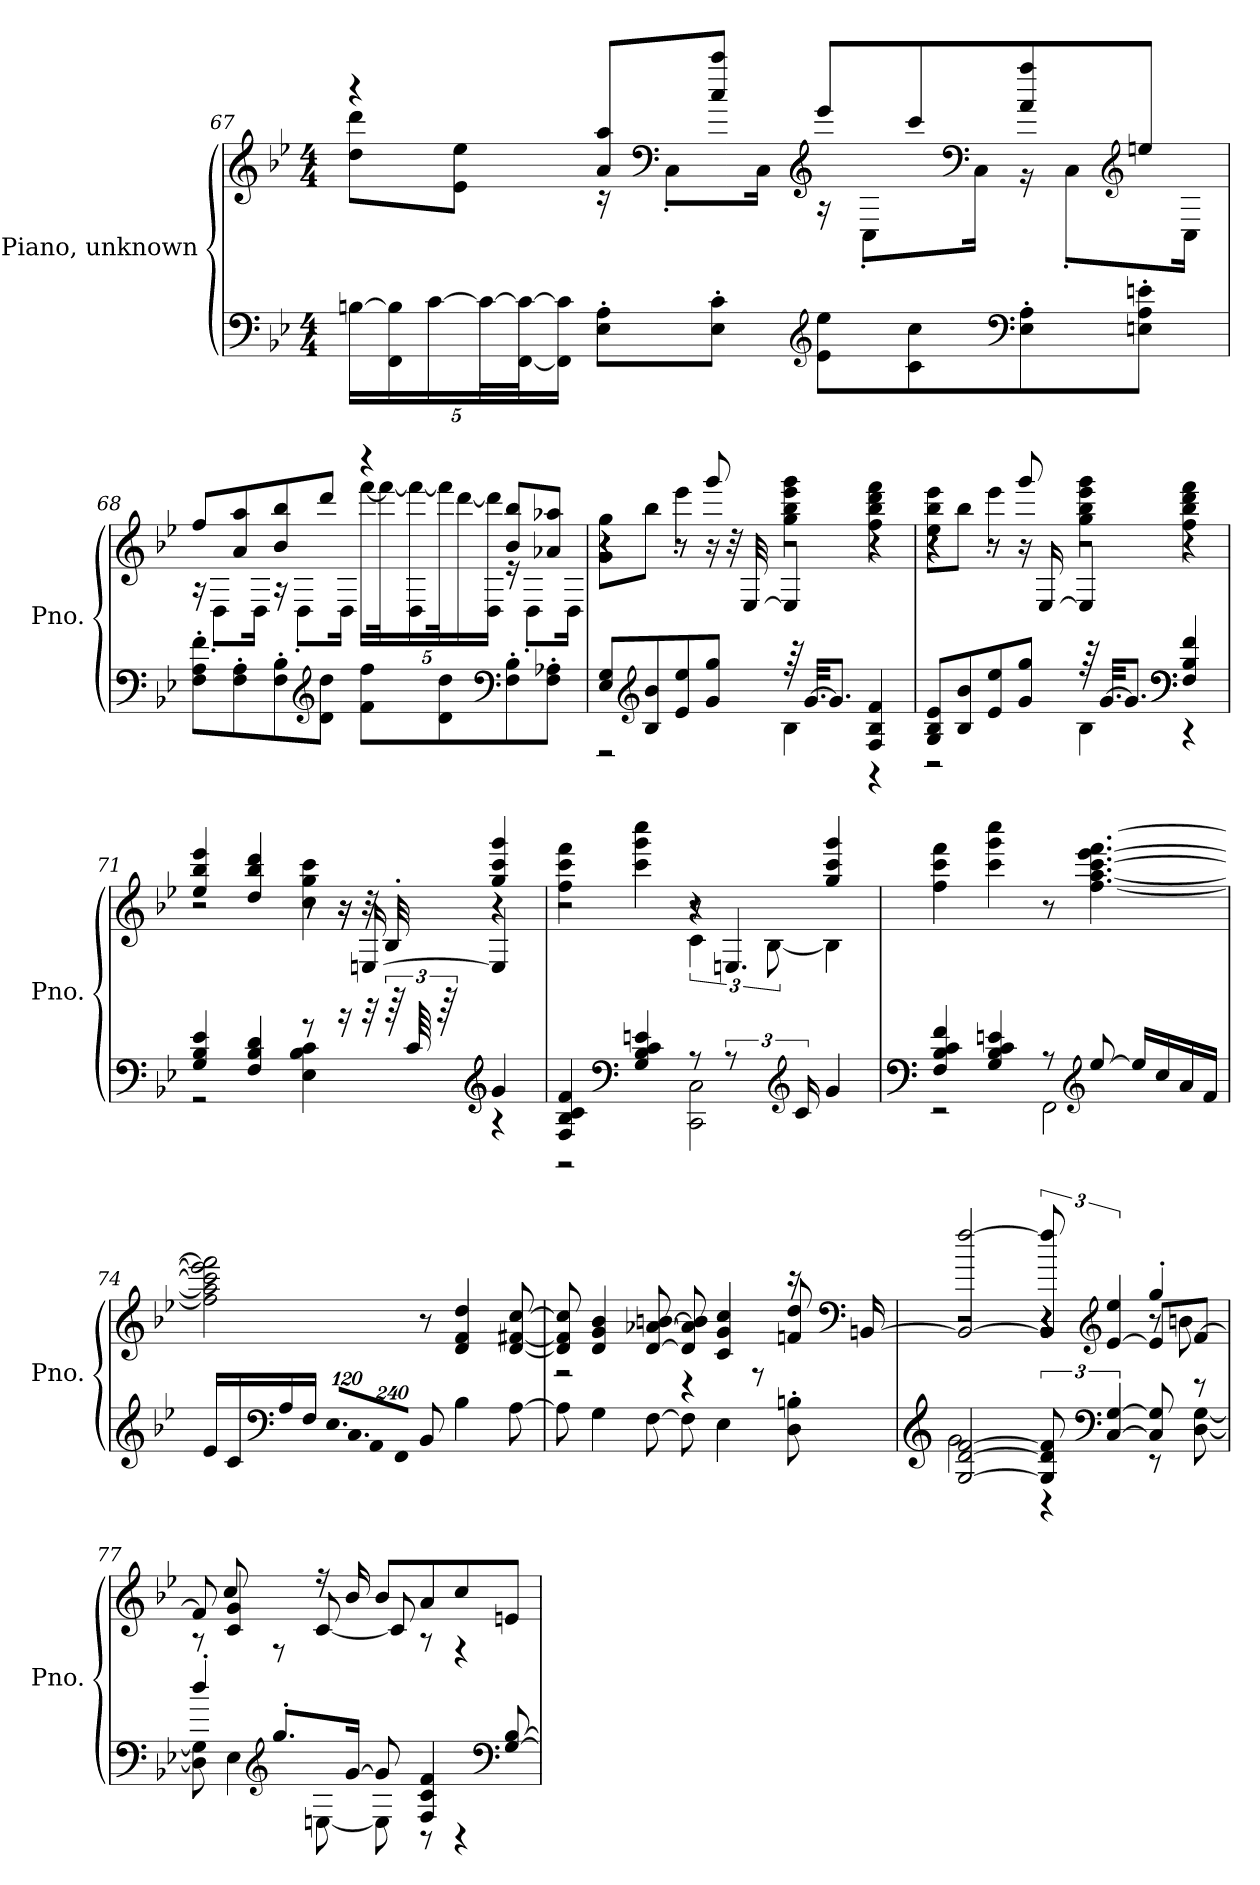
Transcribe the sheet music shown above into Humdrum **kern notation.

**kern	**kern
*part1	*part1
*staff2	*staff1
*I"Piano, unknown	*
*I'Pno.	*
!!LO:LB:g=z
*clefF4	*clefG2
*k[b-e-]	*k[b-e-]
*M4/4	*M4/4
*Xbrackettup	*
=67	=67
*	*^
[20Bn\LL	4r	8dd\ 8ddd\L
20FF\ 20B\]	.	.
[20c\	.	.
.	.	8e-\ 8ee-\J
40c\L_	.	.
[40FF\ 40c\_J	.	.
20FF\] 20c\]JJ	.	.
8E-\' 8A\'L	8a/ 8aa/L	16r
*	*clefF4	*
.	.	8C'\L
8E-\' 8c\'J	8cc/ 8ccc/J	.
.	.	16C\Jk
*clefG2	*clefG2	*
8e-\ 8ee-\L	8eee-/L	16r
.	.	8C'\L
8c\ 8cc\	8ccc/	.
*	*clefF4	*
.	.	16C\Jk
*clefF4	*	*
8E-\' 8A\'	8a/ 8aa/	16r
.	.	8C'\L
*	*clefG2	*
8En\' 8A\' 8en\'J	8een/J	.
.	.	16C\Jk
!!LO:LB:g=z	!!
=68	=68	=68
8F\' 8A\' 8f\'L	8ff/L	16r
.	.	8D'\L
8F\' 8A\'	8a/ 8aa/	.
.	.	16D\Jk
8F\' 8B-\'	8b-/ 8bb-/	16r
.	.	8D'\L
*clefG2	*	*
8d\ 8dd\J	8ddd/J	.
.	.	16D\Jk
*	*	*Xbrackettup
8f\ 8ff\L	4r	[20fff\LL
.	.	40fff\K_
.	.	20D\ 20fff\_
8d\ 8dd\	.	40fff\K]
.	.	[20ddd\
.	.	20D\ 20ddd\]JJ
*clefF4	*	*
8F\' 8B-\'	8b-/ 8bb-/L	16r
.	.	8D'\L
8F\' 8A-X\'J	8a-X/ 8aa-X/J	.
.	.	16D\Jk
=69	=69	=69
*^	*	*^
8E-/ 8G/L	2r	4r	8g\ 8gg\L	4r
*clefG2	*	*	*	*
8B-/ 8b-/	.	.	8bb-\J	.
8e-/ 8ee-/	.	8r	4eee-'\	8r
8g/ 8gg/J	.	8ggg/	.	16r
.	.	.	.	32r
.	.	.	.	[32E-/
64r	4B-\	2r	4gg\ 4bb-\ 4eee-\ 4ggg\	4E-/]
[32.g/KKL	.	.	.	.
8.g/J]	.	.	.	.
4F/ 4B-/ 4f/	4r	.	4ff\ 4bb-\ 4ddd\ 4fff\	4r
!!LO:LB:g=z	!!	!!
=70	=70	=70	=70	=70
8G/ 8B-/ 8e-/L	2r	4r	8ee-\ 8bb-\ 8eee-\L	4r
8B-/ 8b-/	.	.	8bb-\J	.
8e-/ 8ee-/	.	8r	4eee-'\	8r
8g/ 8gg/J	.	8ggg/	.	16r
.	.	.	.	[16E-/
64r	4B-\	2r	4gg\ 4bb-\ 4eee-\ 4ggg\	4E-/]
[32.g/KKL	.	.	.	.
8.g/J]	.	.	.	.
*clefF4	*	*	*	*
4F/ 4B-/ 4f/	4r	.	4ff\ 4bb-\ 4ddd\ 4fff\	4r
=71	=71	=71	=71	=71
4G/ 4B-/ 4e-/	2r	4ee-/ 4bb-/ 4eee-/	2r	2r
4F/ 4B-/ 4d/	.	4dd/ 4bb-/ 4ddd/	.	.
8r	4E-\ 4B-\ 4c\	8r	4cc\ 4gg\ 4ccc\	8r
16r	.	16r	.	16r
32r	.	32r	.	[16En/
*brackettup	*	*	*	*
96r	.	32B-'/	.	.
96c/	.	.	.	.
96r	.	.	.	.
*clefG2	*	*	*	*
4g/	4r	4gg/ 4ccc/ 4ggg/	4r	4E/]
!!LO:LB:g=z	!!	!!
=72	=72	=72	=72	=72
4F/ 4B-/ 4c/ 4f/	2r	2r	4ff\ 4ccc\ 4fff\	2r
*clefF4	*	*	*	*
4G/ 4B-/ 4c/ 4en/	.	.	4ccc\ 4ggg\ 4cccc\	.
*	*	*	*brackettup	*
8r	2CC\ 2C\	4r	6c\	8r
12r	.	.	.	4.En/
.	.	.	[12B-\	.
*clefG2	*	*	*	*
24c/	.	.	.	.
4g/	.	4gg/ 4ccc/ 4ggg/	4B-\]	.
*	*	*v	*v	*v
=73	=73	=73
*clefF4	*	*
4F/ 4B-/ 4c/ 4f/	2r	4ff\ 4ccc\ 4fff\
4G/ 4B-/ 4c/ 4en/	.	4ccc\ 4ggg\ 4cccc\
8r	2FF\	8r
*clefG2	*	*
[8ee-/	.	[4.ff\ [4.aa\ [4.ccc\ [4.eee-\ [4.fff\
16ee-/LL]	.	.
16cc/	.	.
16a/	.	.
16f/JJ	.	.
*v	*v	*
=74	=74
16e-/LL	2ff\] 2aa\] 2ccc\] 2eee-\] 2fff\]
16c/	.
*clefF4	*
16A/	.
16F/JJ	.
*Xbrackettup	*
!LO:N:vis=32.	!
1920%103E-/LLL	.
!LO:N:vis=32.	!
1920%103C/J	.
!LO:N:vis=16	!
1920%137AA/	.
!LO:N:vis=16	!
1920%137FF/JJ	.
8BB-/	8r
4B-\	4d/ 4f/ 4dd/
[8A\	[8d/ [8f#X/ [8cc/
!!LO:LB:g=z
=75	=75
*	*^
8A\]	8d/] 8f#/] 8cc/]	2r
4G\	4d/ 4g/ 4b-/	.
[8F\	[8d/ [8a-X/ [8bn/	.
8F\]	8d/] 8a-/] 8b/]	4r
4E-\	4c/ 4g/ 4cc/	.
.	.	8r
8D\' 8Bn\'	16r	8fn/ 8dd/
*	*clefF4	*
.	[16BBn/	.
*	*v	*v
=76	=76
*clefG2	*
*^	*^
*	*	*	*^
[2G/ [2d/ [2f/	2g\	2BB/_ [2ff/	2r	2r
*brackettup	*	*	*	*
12G/] 12d/] 12f/]	4r	12BB/] 12ff/]	4r	4r
*clefF4	*	*clefG2	*	*
[6C/ [6G/	.	[6e-/ 6ee-/	.	.
8C/] 8G/]	8r	8e-/L]	8r	4gg'/
8r	[8D\ [8G\	[8f/J	8bn\	.
*	*	*	*v	*v
!!LO:PB:g=z
=77	=77	=77	=77
4dd'/	8D\] 8G\]	8f/]	8r
.	4E-\	4c/ 4g/	8cc/
*clefG2	*	*	*
8.gg'/L	.	.	8r
.	[8En\	16r	[8c/
[16g/Jk	.	16b-/	.
8g/]	8E\]	8b-/L	8c/]
4F/ 4c/ 4f/	8r	8a/	8r
.	4r	8cc/	4r
*clefF4	*	*	*
[8G/ [8B-/	.	8en/J	.
*v	*v	*	*
*	*v	*v
=	=
*-	*-
